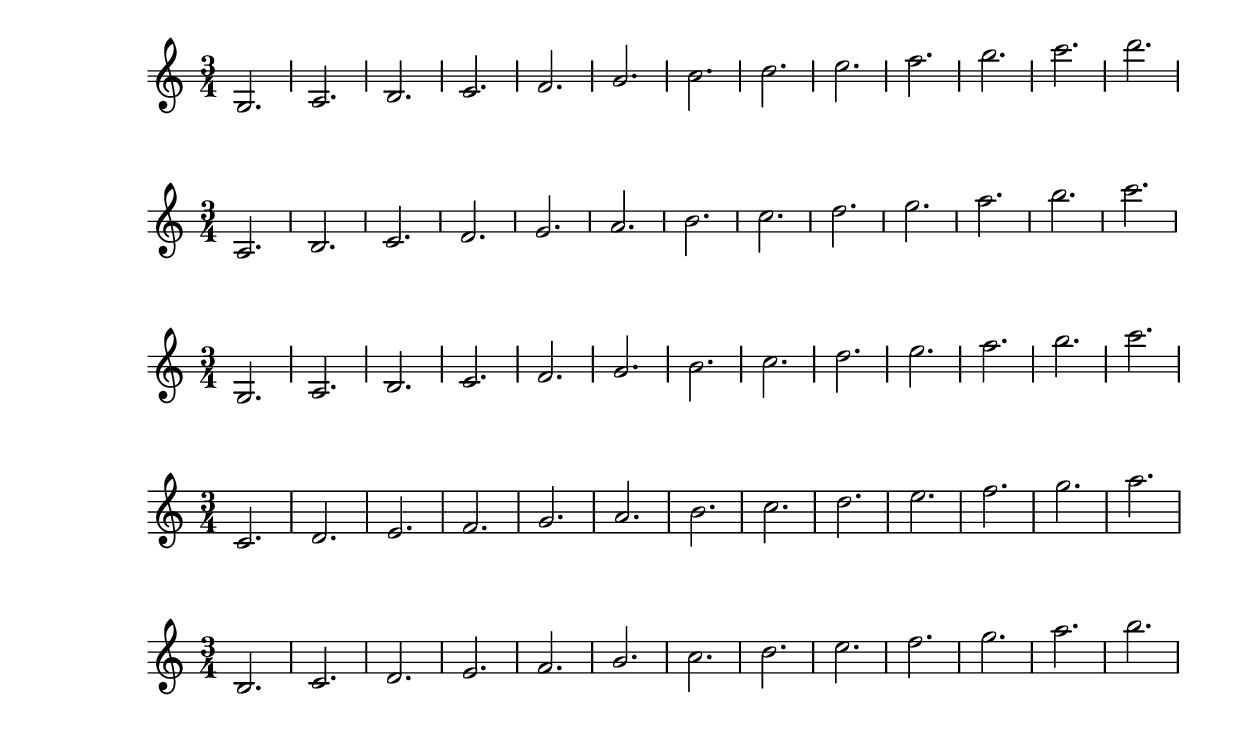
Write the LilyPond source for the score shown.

\version "2.14.0"
\header {
  texidoc = "Ledger lines should appear at every other location
for a variety of staves using both @code{line-count} and
@code{line-positions}."
}

notes = \relative c' {
  \time 3/4
  c2. | d | e | f
  g2. | a | b | c
  d2. | e | f | g
  a2.
}

\new Staff {
  % upper and lower lines both odd
  #(define mylines '(-1 0 1))
  \override Staff.StaffSymbol #'line-count = #(length mylines)
  \override Staff.StaffSymbol #'line-positions = #mylines
  \notes
}

\new Staff {
  % upper and lower lines both even
  #(define mylines '(-2 0 2))
  \override Staff.StaffSymbol #'line-positions = #mylines

  \override Staff.StaffSymbol #'line-count = #(length mylines)
  \notes
}

\new Staff {
  % lower line odd, upper line even
  #(define mylines '(-1 0 2))
  \override Staff.StaffSymbol #'line-positions = #mylines
  \override Staff.StaffSymbol #'line-count = #(length mylines)
  \notes
}

\new Staff {
  % odd line count
  \override Staff.StaffSymbol #'line-count = #5
  \notes
}

\new Staff {
  % even line count
  \override Staff.StaffSymbol #'line-count = #4
  \notes
}
